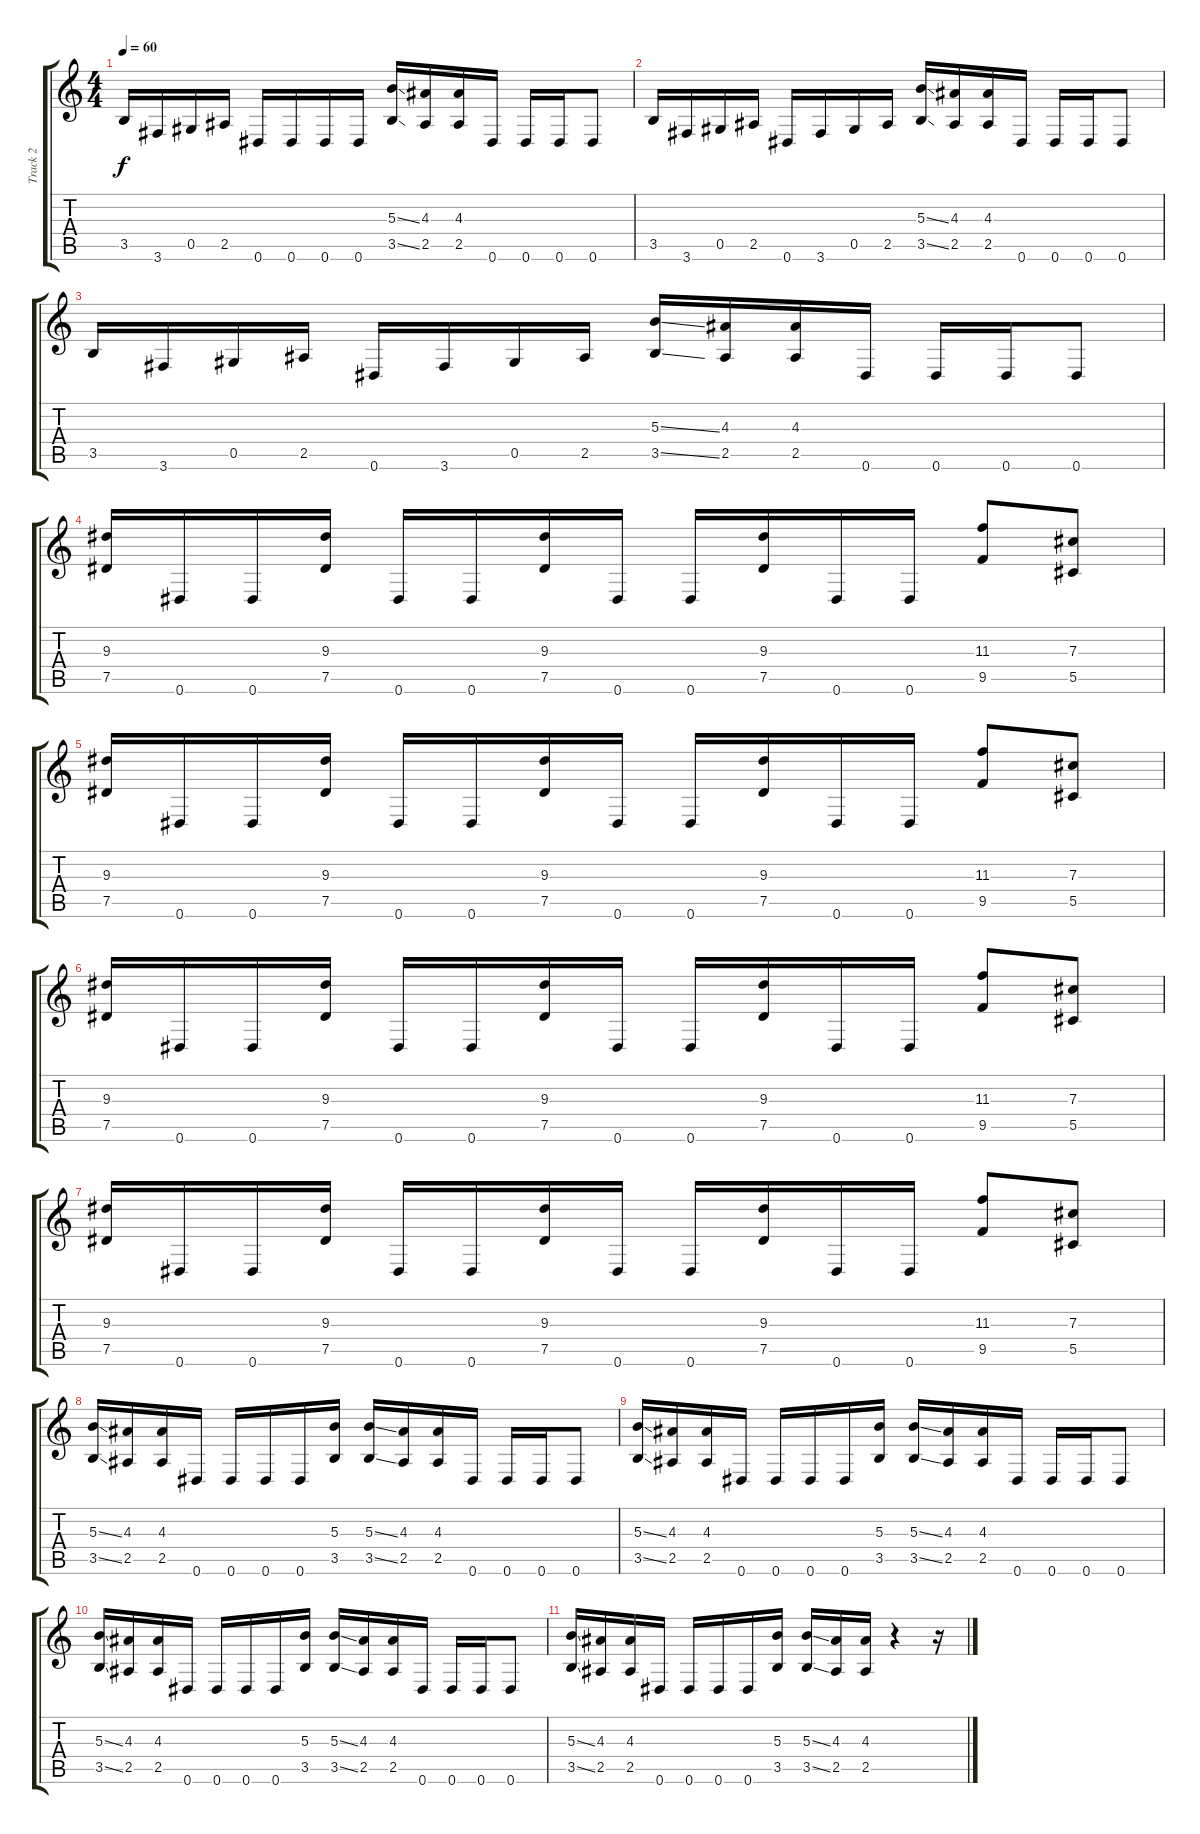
\track ("Track 2" "Track 2") {instrument distortionguitar}
\staff {score tabs}
\tuning (Eb4 Bb3 Gb3 Db3 Ab2 Eb2) {hide}
\ts (4 4)
\tempo 60
\clef g2
\ks c
3.5.16{dy f} 3.6.16 0.5.16 2.5.16 0.6.16 0.6.16 0.6.16 0.6.16 (5.3{ss} 3.5{ss}).16 (4.3 2.5).16 (4.3 2.5).16 0.6.16 0.6.16 0.6.16 0.6.8 |
3.5.16 3.6.16 0.5.16 2.5.16 0.6.16 3.6.16 0.5.16 2.5.16 (5.3{ss} 3.5{ss}).16 (4.3 2.5).16 (4.3 2.5).16 0.6.16 0.6.16 0.6.16 0.6.8 |
3.5.16 3.6.16 0.5.16 2.5.16 0.6.16 3.6.16 0.5.16 2.5.16 (5.3{ss} 3.5{ss}).16 (4.3 2.5).16 (4.3 2.5).16 0.6.16 0.6.16 0.6.16 0.6.8 |
(9.3 7.5).16 0.6.16 0.6.16 (9.3 7.5).16 0.6.16 0.6.16 (9.3 7.5).16 0.6.16 0.6.16 (9.3 7.5).16 0.6.16 0.6.16 (11.3 9.5).8 (7.3 5.5).8 |
(9.3 7.5).16 0.6.16 0.6.16 (9.3 7.5).16 0.6.16 0.6.16 (9.3 7.5).16 0.6.16 0.6.16 (9.3 7.5).16 0.6.16 0.6.16 (11.3 9.5).8 (7.3 5.5).8 |
(9.3 7.5).16 0.6.16 0.6.16 (9.3 7.5).16 0.6.16 0.6.16 (9.3 7.5).16 0.6.16 0.6.16 (9.3 7.5).16 0.6.16 0.6.16 (11.3 9.5).8 (7.3 5.5).8 |
(9.3 7.5).16 0.6.16 0.6.16 (9.3 7.5).16 0.6.16 0.6.16 (9.3 7.5).16 0.6.16 0.6.16 (9.3 7.5).16 0.6.16 0.6.16 (11.3 9.5).8 (7.3 5.5).8 |
(5.3{ss} 3.5{ss}).16 (4.3 2.5).16 (4.3 2.5).16 0.6.16 0.6.16 0.6.16 0.6.16 (5.3 3.5).16 (5.3{ss} 3.5{ss}).16 (4.3 2.5).16 (4.3 2.5).16 0.6.16 0.6.16 0.6.16 0.6.8 |
(5.3{ss} 3.5{ss}).16 (4.3 2.5).16 (4.3 2.5).16 0.6.16 0.6.16 0.6.16 0.6.16 (5.3 3.5).16 (5.3{ss} 3.5{ss}).16 (4.3 2.5).16 (4.3 2.5).16 0.6.16 0.6.16 0.6.16 0.6.8 |
(5.3{ss} 3.5{ss}).16 (4.3 2.5).16 (4.3 2.5).16 0.6.16 0.6.16 0.6.16 0.6.16 (5.3 3.5).16 (5.3{ss} 3.5{ss}).16 (4.3 2.5).16 (4.3 2.5).16 0.6.16 0.6.16 0.6.16 0.6.8 |
(5.3{ss} 3.5{ss}).16 (4.3 2.5).16 (4.3 2.5).16 0.6.16 0.6.16 0.6.16 0.6.16 (5.3 3.5).16 (5.3{ss} 3.5{ss}).16 (4.3 2.5).16 (4.3 2.5).16 r.4 r.16
